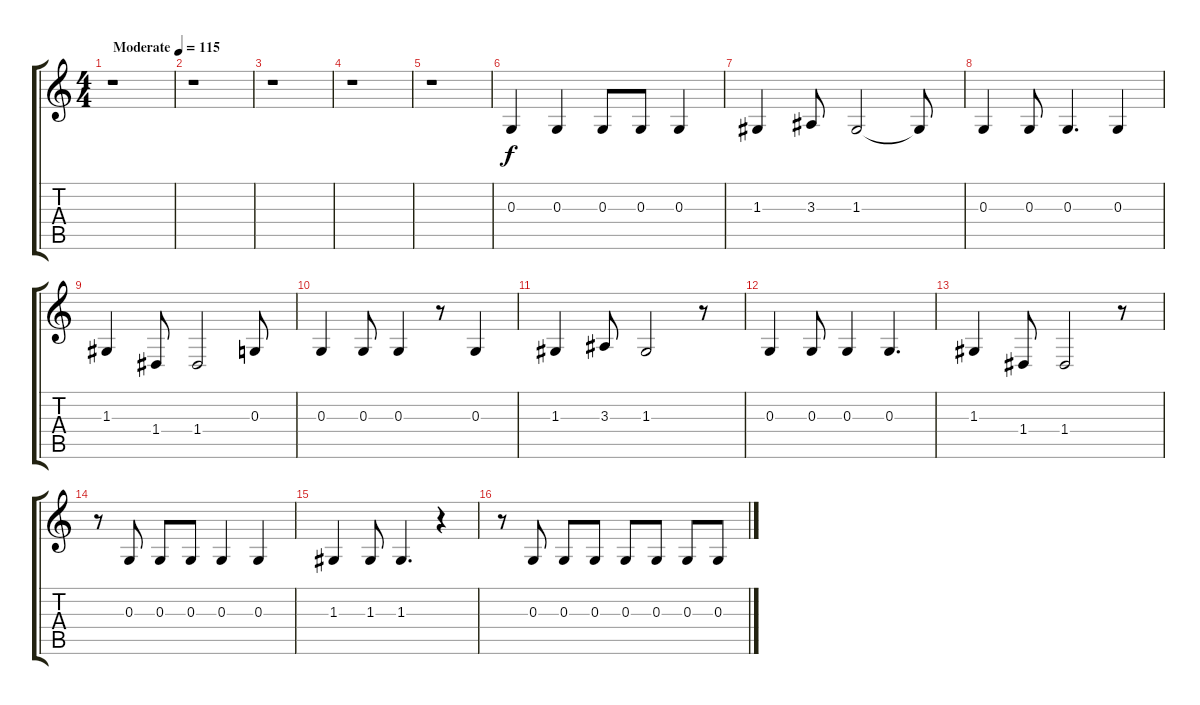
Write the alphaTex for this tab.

\track "" {instrument fx7echoes}
\staff {score tabs}
\tuning (E4 B3 G3 D3 A2 E2) {hide}
\ts (4 4)
\tempo (115 "Moderate")
\clef g2
\ks c
r.1{dy f instrument fx7echoes} |
r.1 |
r.1 |
r.1 |
r.1 |
0.3.4 0.3.4 0.3.8 0.3.8 0.3.4 |
1.3.4 3.3.8 1.3.2 1.3{t}.8 |
0.3.4 0.3.8 0.3.4{d} 0.3.4 |
1.3.4 1.4.8 1.4.2 0.3.8 |
0.3.4 0.3.8 0.3.4 r.8 0.3.4 |
1.3.4 3.3.8 1.3.2 r.8 |
0.3.4 0.3.8 0.3.4 0.3.4{d} |
1.3.4 1.4.8 1.4.2 r.8 |
r.8 0.3.8 0.3.8 0.3.8 0.3.4 0.3.4 |
1.3.4 1.3.8 1.3.4{d} r.4 |
r.8 0.3.8 0.3.8 0.3.8 0.3.8 0.3.8 0.3.8 0.3.8
